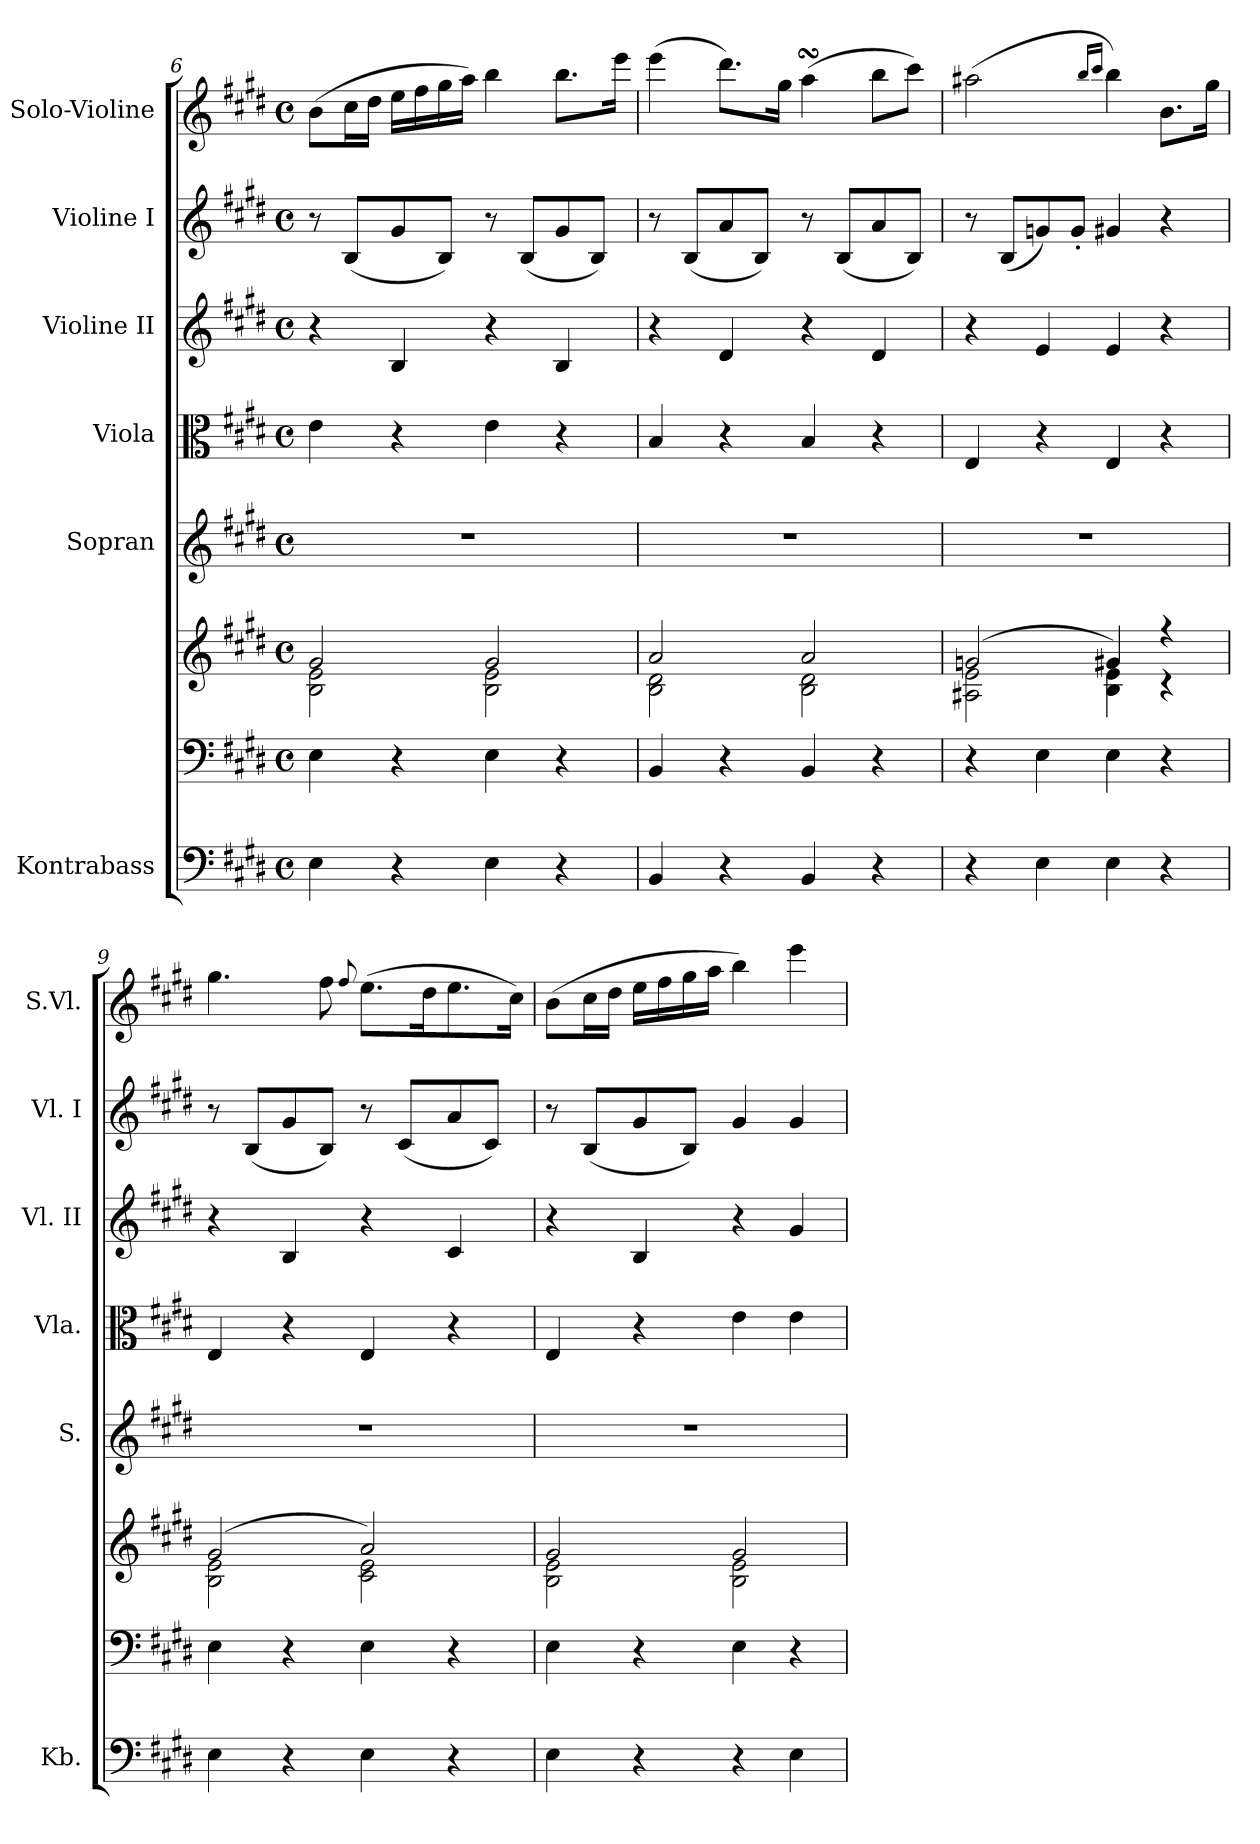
**kern	**kern	**kern	**kern	**kern	**kern	**kern	**kern
*part7	*part6	*part6	*part5	*part4	*part3	*part2	*part1
*staff8	*staff7	*staff6	*staff5	*staff4	*staff3	*staff2	*staff1
*I"Kontrabass	*	*	*I"Sopran	*I"Viola	*I"Violine II	*I"Violine I	*I"Solo-Violine
*I'Kb.	*	*	*I'S.	*I'Vla.	*I'Vl. II	*I'Vl. I	*I'S.Vl.
!!LO:PB:g=z
*clefF4	*clefF4	*clefG2	*clefG2	*clefC3	*clefG2	*clefG2	*clefG2
*ITrd7c12	*	*	*	*	*	*	*
*k[f#c#g#d#]	*k[f#c#g#d#]	*k[f#c#g#d#]	*k[f#c#g#d#]	*k[f#c#g#d#]	*k[f#c#g#d#]	*k[f#c#g#d#]	*k[f#c#g#d#]
*E:	*E:	*E:	*E:	*E:	*E:	*E:	*E:
*M4/4	*M4/4	*M4/4	*M4/4	*M4/4	*M4/4	*M4/4	*M4/4
*met(c)	*met(c)	*met(c)	*met(c)	*met(c)	*met(c)	*met(c)	*met(c)
=6	=6	=6	=6	=6	=6	=6	=6
*	*	*^	*	*	*	*	*
4EE\	4E\	2g#/	2B\ 2e\	1r	4e\	4r	8r	(>8b\L
.	.	.	.	.	.	.	(<8B/L	16cc#\L
.	.	.	.	.	.	.	.	16dd#\JJ
4r	4r	.	.	.	4r	4B/	8g#/	16ee\LL
.	.	.	.	.	.	.	.	16ff#\
.	.	.	.	.	.	.	8B/J)	16gg#\
.	.	.	.	.	.	.	.	16aa\JJ)
4EE\	4E\	2g#/	2B\ 2e\	.	4e\	4r	8r	4bb\
.	.	.	.	.	.	.	(<8B/L	.
4r	4r	.	.	.	4r	4B/	8g#/	8.bb\L
.	.	.	.	.	.	.	8B/J)	.
.	.	.	.	.	.	.	.	16eee\Jk
=7	=7	=7	=7	=7	=7	=7	=7	=7
4BBB/	4BB/	2a/	2B\ 2d#\	1r	4B/	4r	8r	(>4eee\
.	.	.	.	.	.	.	(<8B/L	.
4r	4r	.	.	.	4r	4d#/	8a/	8.ddd#\L)
.	.	.	.	.	.	.	8B/J)	.
.	.	.	.	.	.	.	.	16gg#\Jk
4BBB/	4BB/	2a/	2B\ 2d#\	.	4B/	4r	8r	(>4aasSSs\
.	.	.	.	.	.	.	(<8B/L	.
4r	4r	.	.	.	4r	4d#/	8a/	8bb\L
.	.	.	.	.	.	.	8B/J)	8ccc#\J)
=8	=8	=8	=8	=8	=8	=8	=8	=8
4r	4r	(2gn/	2A#X\ 2e\	1r	4E/	4r	8r	(>2aa#X\
.	.	.	.	.	.	.	(<8B/L	.
4EE\	4E\	.	.	.	4r	4e/	8gn/)	.
.	.	.	.	.	.	.	8g'</J	.
.	.	.	.	.	.	.	.	16qbb/LL
.	.	.	.	.	.	.	.	16qccc#/JJ
4EE\	4E\	4g#X/)	4B\ 4e\	.	4E/	4e/	4g#X/	4bb\)
4r	4r	4r	4r	.	4r	4r	4r	8.b\L
.	.	.	.	.	.	.	.	16gg#\Jk
=9	=9	=9	=9	=9	=9	=9	=9	=9
4EE\	4E\	(2g#/	2B\ 2e\	1r	4E/	4r	8r	4.gg#\
.	.	.	.	.	.	.	(<8B/L	.
4r	4r	.	.	.	4r	4B/	8g#/	.
.	.	.	.	.	.	.	8B/J)	8ff#\
.	.	.	.	.	.	.	.	8qqff#/
4EE\	4E\	2a/)	2c#\ 2e\	.	4E/	4r	8r	(>8.ee\L
.	.	.	.	.	.	.	(<8c#/L	.
.	.	.	.	.	.	.	.	16dd#\k
4r	4r	.	.	.	4r	4c#/	8a/	8.ee\
.	.	.	.	.	.	.	8c#/J)	.
.	.	.	.	.	.	.	.	16cc#\Jk)
!!LO:PB:g=z
=10	=10	=10	=10	=10	=10	=10	=10	=10
4EE\	4E\	2g#/	2B\ 2e\	1r	4E/	4r	8r	(>8b\L
.	.	.	.	.	.	.	(<8B/L	16cc#\L
.	.	.	.	.	.	.	.	16dd#\JJ
4r	4r	.	.	.	4r	4B/	8g#/	16ee\LL
.	.	.	.	.	.	.	.	16ff#\
.	.	.	.	.	.	.	8B/J)	16gg#\
.	.	.	.	.	.	.	.	16aa\JJ
4r	4E\	2g#/	2B\ 2e\	.	4e\	4r	4g#/	4bb\)
4EE\	4r	.	.	.	4e\	4g#/	4g#/	4eee\
*	*	*v	*v	*	*	*	*	*
=	=	=	=	=	=	=	=
*-	*-	*-	*-	*-	*-	*-	*-
